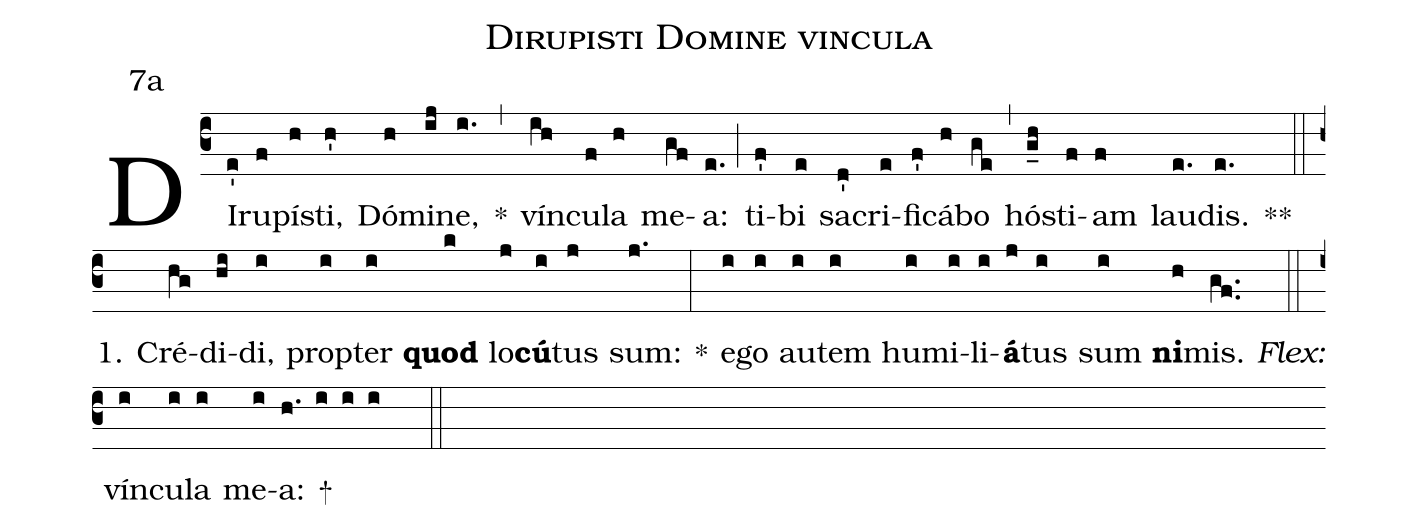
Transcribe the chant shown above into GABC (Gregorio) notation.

name:Dirupisti Domine vincula;
office-part:Antiphona;
mode:7;
annotation: 7a;
%%
(c3) DI(e')ru(f)pí(h)sti,(h') Dó(h)mi(ij)ne,(i.) *(,) vín(ih)cu(f)la(h) me(gf)a:(e.) (;) ti(f')bi(e) sa(d')cri(e)fi(f')cá(h)bo(ge) (,) hó(g_h)sti(f)am(f) lau(e.)dis.(e.) **(::)
1. Cré(hg)di(hi)di,(i) prop(i)ter(i) <b>quod</b>(k) lo(j)<b>cú</b>(i)tus(j) sum:(j.) *(:) e(i)go(i) au(i)tem(i) hu(i)mi(i)li(i)<b>á</b>(j)tus(i) sum(i) <b>ni</b>(h)mis.(gf..)
<i>Flex:</i>(::)  vín(i)cu(i)la(i) me(i)a: +(h. i i i  ::)
